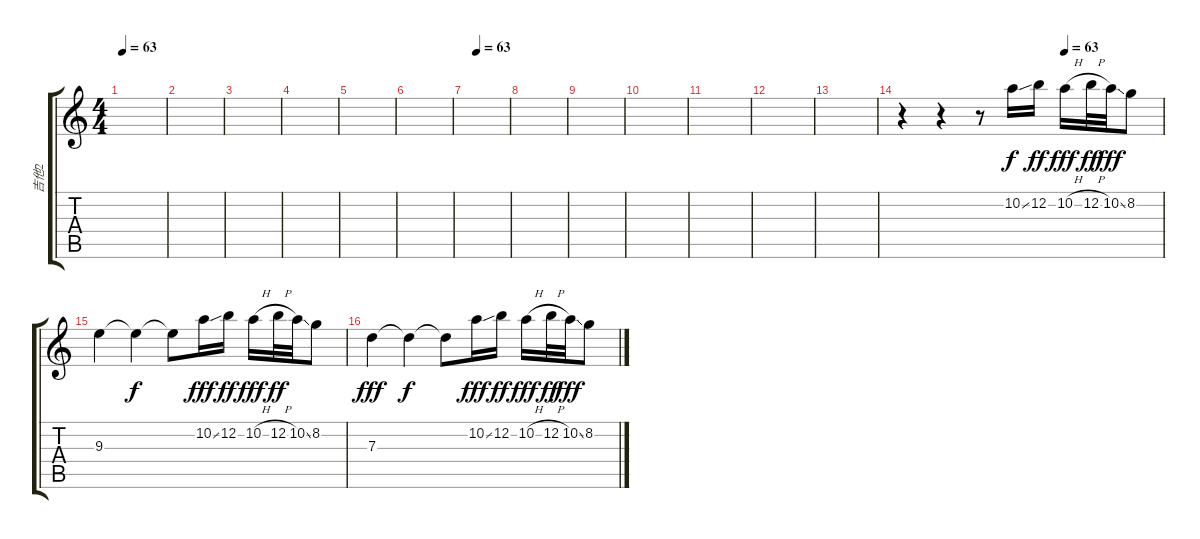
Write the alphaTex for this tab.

\track ("吉他2" "吉他2") {instrument acousticguitarsteel}
\staff {score tabs}
\tuning (E4 B3 G3 D3 A2 E2) {hide}
\ts (4 4)
\tempo 63
\clef g2
\ks c
|
|
|
|
|
|
\tempo (63 0.25)
|
|
|
|
|
|
|
\tempo (63 0.625)
r.4 r.4 r.8 10.2{ss}.16 12.2.16{dy ff} 10.2{h}.16{dy fff} 12.2{h}.32{dy ff} 10.2{ss}.32{dy fff} 8.2.8 |
9.3.4 9.3{t}.4{dy f} 9.3{t}.8 10.2{ss}.16{dy fff} 12.2.16{dy ff} 10.2{h}.16{dy fff} 12.2{h}.32{dy ff} 10.2{ss}.32 8.2.8 |
7.3.4{dy fff} 7.3{t}.4{dy f} 7.3{t}.8 10.2{ss}.16{dy fff} 12.2.16{dy ff} 10.2{h}.16{dy fff} 12.2{h}.32{dy ff} 10.2{ss}.32{dy fff} 8.2.8
